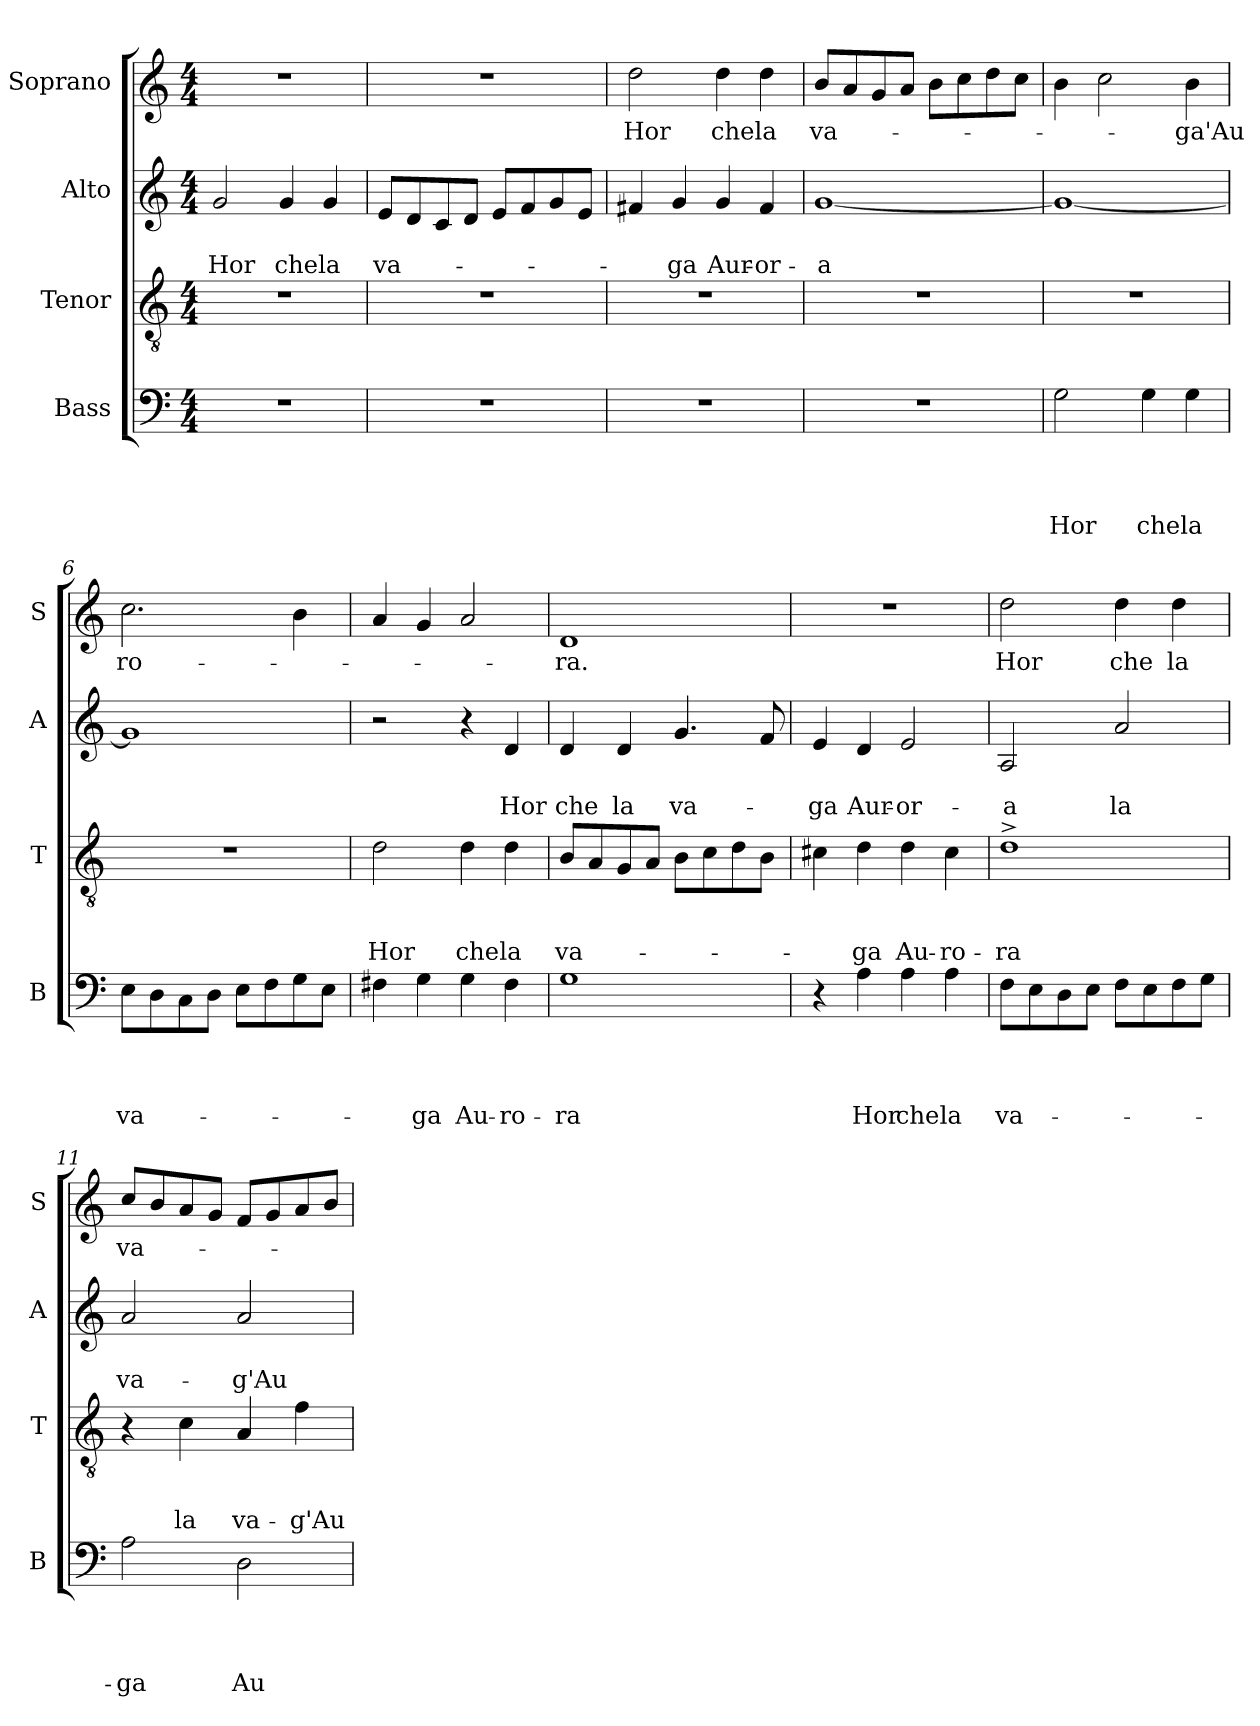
**kern	**text	**text	**text	**text	**kern	**text	**text	**text	**kern	**text	**text	**kern	**text
*part4	*part4	*part4	*part4	*part4	*part3	*part3	*part3	*part3	*part2	*part2	*part2	*part1	*part1
*staff4	*staff4	*staff4	*staff4	*staff4	*staff3	*staff3	*staff3	*staff3	*staff2	*staff2	*staff2	*staff1	*staff1
*I"Bass	*	*	*	*	*I"Tenor	*	*	*	*I"Alto	*	*	*I"Soprano	*
*I'B	*	*	*	*	*I'T	*	*	*	*I'A	*	*	*I'S	*
*clefF4	*	*	*	*	*clefGv2	*	*	*	*clefG2	*	*	*clefG2	*
*k[]	*	*	*	*	*k[]	*	*	*	*k[]	*	*	*k[]	*
*C:	*	*	*	*	*C:	*	*	*	*C:	*	*	*C:	*
*M4/4	*	*	*	*	*M4/4	*	*	*	*M4/4	*	*	*M4/4	*
=1	=1	=1	=1	=1	=1	=1	=1	=1	=1	=1	=1	=1	=1
!	!	!	!	!	!	!	!	!	!	!	!LO:LY:b	!	!
1r	.	.	.	.	1r	.	.	.	2g/	.	Hor	1r	.
!	!	!	!	!	!	!	!	!	!	!	!LO:LY:b	!	!
.	.	.	.	.	.	.	.	.	4g/	.	che	.	.
!	!	!	!	!	!	!	!	!	!	!	!LO:LY:b	!	!
.	.	.	.	.	.	.	.	.	4g/	.	la	.	.
=2	=2	=2	=2	=2	=2	=2	=2	=2	=2	=2	=2	=2	=2
!	!	!	!	!	!	!	!	!	!	!	!LO:LY:b	!	!
1r	.	.	.	.	1r	.	.	.	8e/L	.	va-	1r	.
.	.	.	.	.	.	.	.	.	8d/	.	.	.	.
.	.	.	.	.	.	.	.	.	8c/	.	.	.	.
.	.	.	.	.	.	.	.	.	8d/J	.	.	.	.
.	.	.	.	.	.	.	.	.	8e/L	.	.	.	.
.	.	.	.	.	.	.	.	.	8f/	.	.	.	.
.	.	.	.	.	.	.	.	.	8g/	.	.	.	.
.	.	.	.	.	.	.	.	.	8e/J	.	.	.	.
=3	=3	=3	=3	=3	=3	=3	=3	=3	=3	=3	=3	=3	=3
!	!	!	!	!	!	!	!	!	!	!	!	!	!LO:LY:b
1r	.	.	.	.	1r	.	.	.	4f#X/	.	.	2dd\	Hor
!	!	!	!	!	!	!	!	!	!	!	!LO:LY:b	!	!
.	.	.	.	.	.	.	.	.	4g/	.	-ga	.	.
!	!	!	!	!	!	!	!	!	!	!	!LO:LY:b	!	!LO:LY:b
.	.	.	.	.	.	.	.	.	4g/	.	Aur-	4dd\	che
!	!	!	!	!	!	!	!	!	!	!	!LO:LY:b	!	!LO:LY:b
.	.	.	.	.	.	.	.	.	4f#/	.	-or-	4dd\	la
=4	=4	=4	=4	=4	=4	=4	=4	=4	=4	=4	=4	=4	=4
!	!	!	!	!	!	!	!	!	!	!	!LO:LY:b:rj	!	!LO:LY:b
1r	.	.	.	.	1r	.	.	.	[<1g	.	-a	8b/L	va-
.	.	.	.	.	.	.	.	.	.	.	.	8a/	.
.	.	.	.	.	.	.	.	.	.	.	.	8g/	.
.	.	.	.	.	.	.	.	.	.	.	.	8a/J	.
.	.	.	.	.	.	.	.	.	.	.	.	8b\L	.
.	.	.	.	.	.	.	.	.	.	.	.	8cc\	.
.	.	.	.	.	.	.	.	.	.	.	.	8dd\	.
.	.	.	.	.	.	.	.	.	.	.	.	8cc\J	.
=5	=5	=5	=5	=5	=5	=5	=5	=5	=5	=5	=5	=5	=5
!	!	!	!	!LO:LY:b	!	!	!	!	!	!	!	!	!
2G\	.	.	.	Hor	1r	.	.	.	1g_	.	.	4b\	.
.	.	.	.	.	.	.	.	.	.	.	.	2cc\	.
!	!	!	!	!LO:LY:b	!	!	!	!	!	!	!	!	!
4G\	.	.	.	che	.	.	.	.	.	.	.	.	.
!	!	!	!	!LO:LY:b	!	!	!	!	!	!	!	!	!LO:LY:b
4G\	.	.	.	la	.	.	.	.	.	.	.	4b\	-ga'Au
!!LO:LB:g=z
=6	=6	=6	=6	=6	=6	=6	=6	=6	=6	=6	=6	=6	=6
!	!	!	!	!LO:LY:b	!	!	!	!	!	!	!	!	!LO:LY:b
8E\L	.	.	.	va-	1r	.	.	.	1g]	.	.	2.cc\	ro-
8D\	.	.	.	.	.	.	.	.	.	.	.	.	.
8C\	.	.	.	.	.	.	.	.	.	.	.	.	.
8D\J	.	.	.	.	.	.	.	.	.	.	.	.	.
8E\L	.	.	.	.	.	.	.	.	.	.	.	.	.
8F\	.	.	.	.	.	.	.	.	.	.	.	.	.
8G\	.	.	.	.	.	.	.	.	.	.	.	4b\	.
8E\J	.	.	.	.	.	.	.	.	.	.	.	.	.
=7	=7	=7	=7	=7	=7	=7	=7	=7	=7	=7	=7	=7	=7
!	!	!	!	!	!	!	!	!LO:LY:b	!	!	!	!	!
4F#X\	.	.	.	.	2d\	.	.	Hor	2r	.	.	4a/	.
!	!	!	!	!LO:LY:b	!	!	!	!	!	!	!	!	!
4G\	.	.	.	-ga	.	.	.	.	.	.	.	4g/	.
!	!	!	!	!LO:LY:b	!	!	!	!LO:LY:b	!	!	!	!	!
4G\	.	.	.	Au-	4d\	.	.	che	4r	.	.	2a/	.
!	!	!	!	!LO:LY:b	!	!	!	!LO:LY:b	!	!	!LO:LY:b	!	!
4F#\	.	.	.	-ro-	4d\	.	.	la	4d/	.	Hor	.	.
=8	=8	=8	=8	=8	=8	=8	=8	=8	=8	=8	=8	=8	=8
!	!	!	!	!LO:LY:b	!	!	!	!LO:LY:b	!	!	!LO:LY:b	!	!LO:LY:b
1G	.	.	.	-ra	8B/L	.	.	va-	4d/	.	che	1d	-ra.
.	.	.	.	.	8A/	.	.	.	.	.	.	.	.
!	!	!	!	!	!	!	!	!	!	!	!LO:LY:b	!	!
.	.	.	.	.	8G/	.	.	.	4d/	.	la	.	.
.	.	.	.	.	8A/J	.	.	.	.	.	.	.	.
!	!	!	!	!	!	!	!	!	!	!	!LO:LY:b	!	!
.	.	.	.	.	8B\L	.	.	.	4.g/	.	va-	.	.
.	.	.	.	.	8c\	.	.	.	.	.	.	.	.
.	.	.	.	.	8d\	.	.	.	.	.	.	.	.
.	.	.	.	.	8B\J	.	.	.	8f/	.	.	.	.
=9	=9	=9	=9	=9	=9	=9	=9	=9	=9	=9	=9	=9	=9
!	!	!	!	!	!	!	!	!	!	!	!LO:LY:b	!	!
4r	.	.	.	.	4c#X\	.	.	.	4e/	.	-ga	1r	.
!	!	!	!	!LO:LY:b	!	!	!	!LO:LY:b	!	!	!LO:LY:b	!	!
4A\	.	.	.	Hor	4d\	.	.	-ga	4d/	.	Aur-	.	.
!	!	!	!	!LO:LY:b	!	!	!	!LO:LY:b	!	!	!LO:LY:b	!	!
4A\	.	.	.	che	4d\	.	.	Au-	2e/	.	-or-	.	.
!	!	!	!	!LO:LY:b	!	!	!	!LO:LY:b	!	!	!	!	!
4A\	.	.	.	la	4c#\	.	.	-ro-	.	.	.	.	.
=10	=10	=10	=10	=10	=10	=10	=10	=10	=10	=10	=10	=10	=10
!	!	!	!	!LO:LY:b	!	!	!	!LO:LY:b	!	!	!LO:LY:b	!	!LO:LY:b
8F\L	.	.	.	va-	1d^>	.	.	-ra	2A/	.	-a	2dd\	Hor
8E\	.	.	.	.	.	.	.	.	.	.	.	.	.
8D\	.	.	.	.	.	.	.	.	.	.	.	.	.
8E\J	.	.	.	.	.	.	.	.	.	.	.	.	.
!	!	!	!	!	!	!	!	!	!	!	!LO:LY:b	!	!LO:LY:b
8F\L	.	.	.	.	.	.	.	.	2a/	.	la	4dd\	che
8E\	.	.	.	.	.	.	.	.	.	.	.	.	.
!	!	!	!	!	!	!	!	!	!	!	!	!	!LO:LY:b
8F\	.	.	.	.	.	.	.	.	.	.	.	4dd\	la
8G\J	.	.	.	.	.	.	.	.	.	.	.	.	.
!!LO:PB:g=z
=11	=11	=11	=11	=11	=11	=11	=11	=11	=11	=11	=11	=11	=11
!	!	!	!	!LO:LY:b	!	!	!	!	!	!	!LO:LY:b	!	!LO:LY:b
2A\	.	.	.	-ga	4r	.	.	.	2a/	.	va-	8cc/L	va-
.	.	.	.	.	.	.	.	.	.	.	.	8b/	.
!	!	!	!	!	!	!	!	!LO:LY:b	!	!	!	!	!
.	.	.	.	.	4c\	.	.	la	.	.	.	8a/	.
.	.	.	.	.	.	.	.	.	.	.	.	8g/J	.
!	!	!	!	!LO:LY:b	!	!	!	!LO:LY:b	!	!	!LO:LY:b	!	!
2D\	.	.	.	Au-	4A/	.	.	va-	2a/	.	-g'Au-	8f/L	.
.	.	.	.	.	.	.	.	.	.	.	.	8g/	.
!	!	!	!	!	!	!	!	!LO:LY:b	!	!	!	!	!
.	.	.	.	.	4f\	.	.	-g'Au-	.	.	.	8a/	.
.	.	.	.	.	.	.	.	.	.	.	.	8b/J	.
=	=	=	=	=	=	=	=	=	=	=	=	=	=
*-	*-	*-	*-	*-	*-	*-	*-	*-	*-	*-	*-	*-	*-
